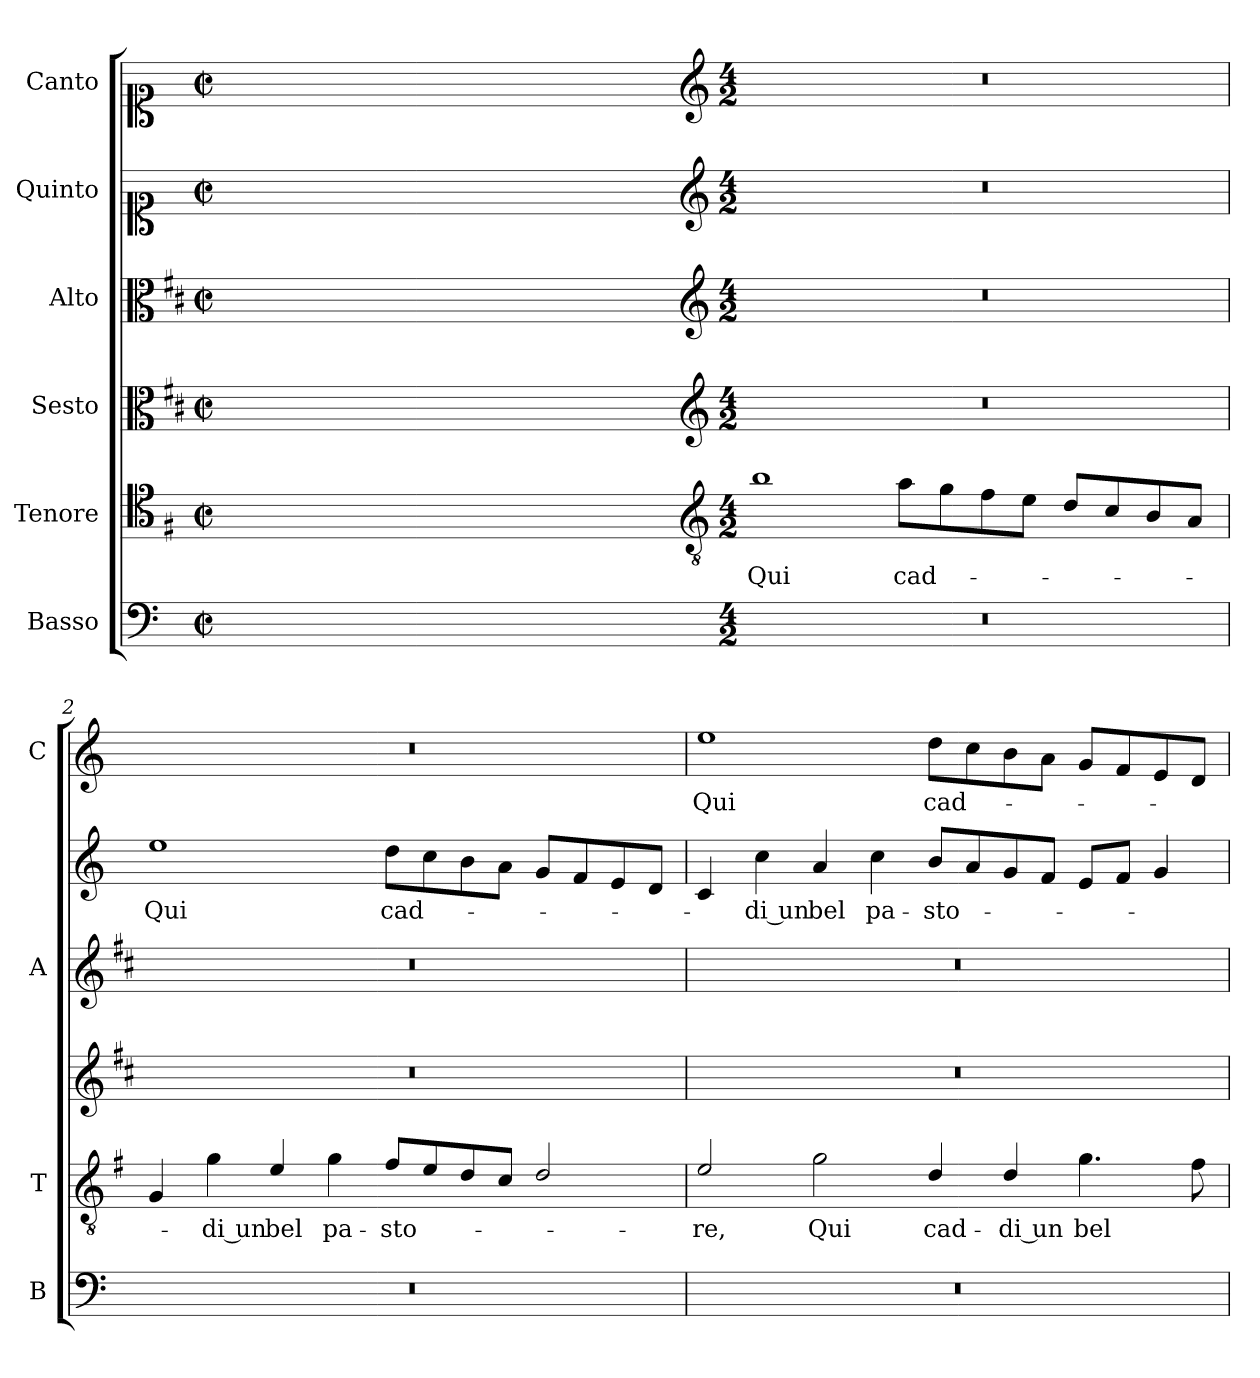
**kern	**kern	**text	**kern	**kern	**kern	**text	**kern	**text
*part6	*part5	*part5	*part4	*part3	*part2	*part2	*part1	*part1
*staff6	*staff5	*staff5	*staff4	*staff3	*staff2	*staff2	*staff1	*staff1
*I"Basso	*I"Tenore	*	*I"Sesto	*I"Alto	*I"Quinto	*	*I"Canto	*
*I'B	*I'T	*	*	*I'A	*	*	*I'C	*
*clefF4	*clefC4	*	*clefC3	*clefC3	*clefC1	*	*clefC1	*
*	*ITrd4c7	*	*ITrd1c2	*ITrd1c2	*	*	*	*
*k[]	*k[]	*	*k[]	*k[]	*k[]	*	*k[]	*
*C:	*C:	*	*C:	*C:	*C:	*	*C:	*
*M2/2	*M2/2	*	*M2/2	*M2/2	*M2/2	*	*M2/2	*
*met(c|)	*met(c|)	*	*met(c|)	*met(c|)	*met(c|)	*	*met(c|)	*
=	=	=	=	=	=	=	=	=
2ryy	1ryy	.	1ryy	1ryy	1ryy	.	1ryy	.
2ryy	.	.	.	.	.	.	.	.
=1X-	=1X-	=1X-	=1X-	=1X-	=1X-	=1X-	=1X-	=1X-
4ryy	4ryy	.	4ryy	4ryy	4ryy	.	4ryy	.
4ryy	4ryy	.	4ryy	4ryy	4ryy	.	4ryy	.
4ryy	4ryy	.	4ryy	4ryy	4ryy	.	4ryy	.
4ryy	4ryy	.	4ryy	4ryy	4ryy	.	4ryy	.
=1-	=1-	=1-	=1-	=1-	=1-	=1-	=1-	=1-
*	*clefGv2	*	*clefG2	*clefG2	*clefG2	*	*clefG2	*
*M4/2	*M4/2	*	*M4/2	*M4/2	*M4/2	*	*M4/2	*
!	!	!LO:LY:b	!	!	!	!	!	!
0r	1e	Qui	0r	0r	0r	.	0r	.
!	!	!LO:LY:b	!	!	!	!	!	!
.	8d\L	cad-	.	.	.	.	.	.
.	8c\	.	.	.	.	.	.	.
.	8B\	.	.	.	.	.	.	.
.	8A\J	.	.	.	.	.	.	.
.	8G/L	.	.	.	.	.	.	.
.	8F/	.	.	.	.	.	.	.
.	8E/	.	.	.	.	.	.	.
.	8D/J	.	.	.	.	.	.	.
=2	=2	=2	=2	=2	=2	=2	=2	=2
!	!	!	!	!	!	!LO:LY:b	!	!
0r	4C/	.	0r	0r	1ee	Qui	0r	.
!	!	!LO:LY:b	!	!	!	!	!	!
.	4c\	-di un	.	.	.	.	.	.
!	!	!LO:LY:b	!	!	!	!	!	!
.	4A/	bel	.	.	.	.	.	.
!	!	!LO:LY:b	!	!	!	!	!	!
.	4c\	pa-	.	.	.	.	.	.
!	!	!LO:LY:b	!	!	!	!LO:LY:b	!	!
.	8B/L	-sto-	.	.	8dd\L	cad-	.	.
.	8A/	.	.	.	8cc\	.	.	.
.	8G/	.	.	.	8b\	.	.	.
.	8F/J	.	.	.	8a\J	.	.	.
.	2G/	.	.	.	8g/L	.	.	.
.	.	.	.	.	8f/	.	.	.
.	.	.	.	.	8e/	.	.	.
.	.	.	.	.	8d/J	.	.	.
=3	=3	=3	=3	=3	=3	=3	=3	=3
!	!	!LO:LY:b	!	!	!	!	!	!LO:LY:b
0r	2A/	-re,	0r	0r	4c/	.	1ee	Qui
!	!	!	!	!	!	!LO:LY:b	!	!
.	.	.	.	.	4cc\	-di un	.	.
!	!	!LO:LY:b	!	!	!	!LO:LY:b	!	!
.	2c\	Qui	.	.	4a/	bel	.	.
!	!	!	!	!	!	!LO:LY:b	!	!
.	.	.	.	.	4cc\	pa-	.	.
!	!	!LO:LY:b	!	!	!	!LO:LY:b	!	!LO:LY:b
.	4G/	cad-	.	.	8b/L	-sto-	8dd\L	cad-
.	.	.	.	.	8a/	.	8cc\	.
!	!	!LO:LY:b	!	!	!	!	!	!
.	4G/	-di un	.	.	8g/	.	8b\	.
.	.	.	.	.	8f/J	.	8a\J	.
!	!	!LO:LY:b	!	!	!	!	!	!
.	4.c\	bel	.	.	8e/L	.	8g/L	.
.	.	.	.	.	8f/J	.	8f/	.
.	.	.	.	.	4g/	.	8e/	.
.	8B\	.	.	.	.	.	8d/J	.
=	=	=	=	=	=	=	=	=
*-	*-	*-	*-	*-	*-	*-	*-	*-
